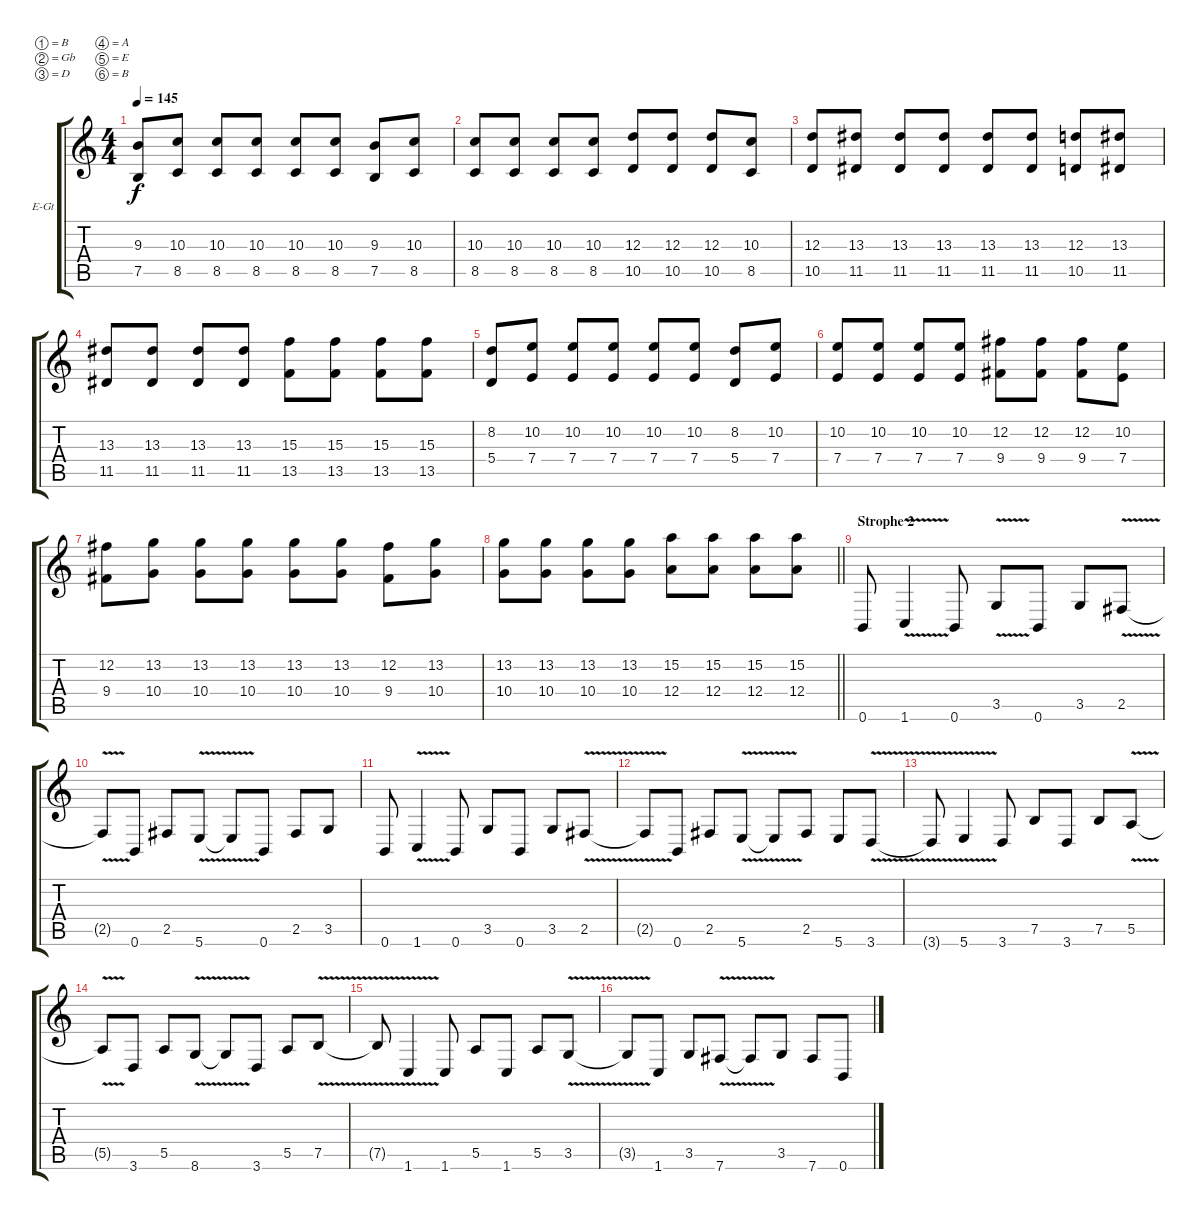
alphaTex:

\bracketExtendMode groupsimilarinstruments
\firstSystemTrackNameOrientation horizontal
\otherSystemsTrackNameOrientation horizontal
\track ("RG RIGHT" "E-Gt") {instrument distortionguitar}
\staff {score tabs}
\tuning (B3 Gb3 D3 A2 E2 B1)
\ts (4 4)
\tempo 145
\clef g2
\ks c
(9.3 7.5).8{dy f} (10.3 8.5).8 (10.3 8.5).8 (10.3 8.5).8 (10.3 8.5).8 (10.3 8.5).8 (9.3 7.5).8 (10.3 8.5).8 |
(10.3 8.5).8 (10.3 8.5).8 (10.3 8.5).8 (10.3 8.5).8 (12.3 10.5).8 (12.3 10.5).8 (12.3 10.5).8 (10.3 8.5).8 |
(12.3 10.5).8 (13.3 11.5).8 (13.3 11.5).8 (13.3 11.5).8 (13.3 11.5).8 (13.3 11.5).8 (12.3 10.5).8 (13.3 11.5).8 |
(13.3 11.5).8 (13.3 11.5).8 (13.3 11.5).8 (13.3 11.5).8 (15.3 13.5).8 (15.3 13.5).8 (15.3 13.5).8 (15.3 13.5).8 |
(8.2 5.4).8 (10.2 7.4).8 (10.2 7.4).8 (10.2 7.4).8 (10.2 7.4).8 (10.2 7.4).8 (8.2 5.4).8 (10.2 7.4).8 |
(10.2 7.4).8 (10.2 7.4).8 (10.2 7.4).8 (10.2 7.4).8 (12.2 9.4).8 (12.2 9.4).8 (12.2 9.4).8 (10.2 7.4).8 |
(12.2 9.4).8 (13.2 10.4).8 (13.2 10.4).8 (13.2 10.4).8 (13.2 10.4).8 (13.2 10.4).8 (12.2 9.4).8 (13.2 10.4).8 |
\barLineRight lightlight
(13.2 10.4).8 (13.2 10.4).8 (13.2 10.4).8 (13.2 10.4).8 (15.2 12.4).8 (15.2 12.4).8 (15.2 12.4).8 (15.2 12.4).8 |
\section ("" "Strophe 2")
0.6.8 1.6{v}.4 0.6.8 3.5{v}.8 0.6.8 3.5.8 2.5{v}.8 |
2.5{v t}.8 0.6.8 2.5.8 5.6{v}.8 5.6{v t}.8 0.6.8 2.5.8 3.5.8 |
0.6.8 1.6{v}.4 0.6.8 3.5.8 0.6.8 3.5.8 2.5{v}.8 |
2.5{v t}.8 0.6.8 2.5.8 5.6{v}.8 5.6{v t}.8 2.5.8 5.6.8 3.6{v}.8 |
3.6{v t}.8 5.6{v}.4 3.6.8 7.5.8 3.6.8 7.5.8 5.5{v}.8 |
5.5{v t}.8 3.6.8 5.5.8 8.6{v}.8 8.6{v t}.8 3.6.8 5.5.8 7.5{v}.8 |
7.5{v t}.8 1.6{v}.4 1.6.8 5.5.8 1.6.8 5.5.8 3.5{v}.8 |
3.5{v t}.8 1.6.8 3.5.8 7.6{v}.8 7.6{v t}.8 3.5.8 7.6.8 0.6.8
